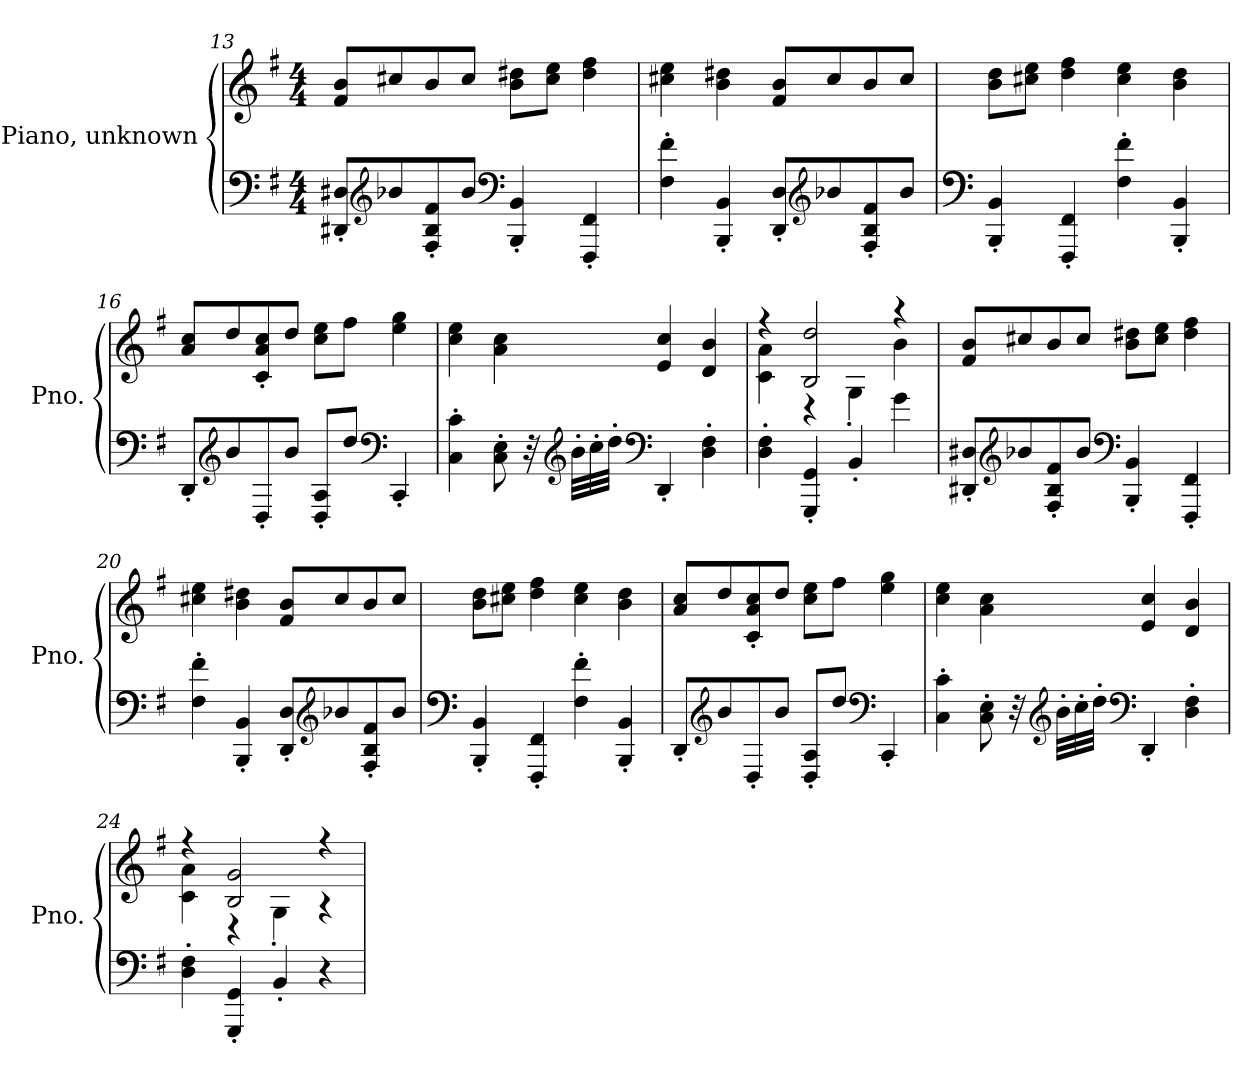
**kern	**kern
*part1	*part1
*staff2	*staff1
*I"Piano, unknown	*
*I'Pno.	*
*clefF4	*clefG2
*k[f#]	*k[f#]
*M4/4	*M4/4
=13	=13
8DD#X/' 8D#X/'L	8f#/ 8b/L
*clefG2	*
8b-X/	8cc#X/
8F#/' 8B/' 8f#/'	8b/
8b-/J	8cc#/J
*clefF4	*
4BBB/' 4BB/'	8b\ 8dd#X\L
.	8cc#\ 8ee\J
4FFF#/' 4FF#/'	4dd#\ 4ff#\
=14	=14
4F#\' 4f#\'	4cc#X\ 4ee\
4BBB/' 4BB/'	4b\ 4dd#X\
8DD/' 8D/'L	8f#/ 8b/L
*clefG2	*
8b-X/	8cc#/
8F#/' 8B/' 8f#/'	8b/
8b-/J	8cc#/J
=15	=15
*clefF4	*
4BBB/' 4BB/'	8b\ 8dd\L
.	8cc#X\ 8ee\J
4FFF#/' 4FF#/'	4dd\ 4ff#\
4F#\' 4f#\'	4cc#\ 4ee\
4BBB/' 4BB/'	4b\ 4dd\
!!LO:LB:g=z
=16	=16
8DD'/L	8a/ 8cc/L
*clefG2	*
8b/	8dd/
8D'/	8c/' 8a/' 8cc/'
8b/J	8dd/J
8D/' 8A/'L	8cc\ 8ee\L
8dd/J	8ff#\J
*clefF4	*
4CC'/	4ee\ 4gg\
=17	=17
4C\' 4c\'	4cc\ 4ee\
8C\' 8E\'	4a\ 4cc\
32r	.
*clefG2	*
32b'\LLL	.
32cc'\	.
32dd'\JJJ	.
*clefF4	*
4DD'/	4e/ 4cc/
4D\' 4F#\'	4d/ 4b/
=18	=18
*	*^
4D\' 4F#\'	4r	4c\ 4a\
4GGG/' 4GG/'	2B/ 2dd/	4r
4BB'/	.	4G'\
4g\	4r	4b\
*	*v	*v
=19	=19
8DD#X/' 8D#X/'L	8f#/ 8b/L
*clefG2	*
8b-X/	8cc#X/
8F#/' 8B/' 8f#/'	8b/
8b-/J	8cc#/J
*clefF4	*
4BBB/' 4BB/'	8b\ 8dd#X\L
.	8cc#\ 8ee\J
4FFF#/' 4FF#/'	4dd#\ 4ff#\
!!LO:LB:g=z
=20	=20
4F#\' 4f#\'	4cc#X\ 4ee\
4BBB/' 4BB/'	4b\ 4dd#X\
8DD/' 8D/'L	8f#/ 8b/L
*clefG2	*
8b-X/	8cc#/
8F#/' 8B/' 8f#/'	8b/
8b-/J	8cc#/J
=21	=21
*clefF4	*
4BBB/' 4BB/'	8b\ 8dd\L
.	8cc#X\ 8ee\J
4FFF#/' 4FF#/'	4dd\ 4ff#\
4F#\' 4f#\'	4cc#\ 4ee\
4BBB/' 4BB/'	4b\ 4dd\
=22	=22
8DD'/L	8a/ 8cc/L
*clefG2	*
8b/	8dd/
8D'/	8c/' 8a/' 8cc/'
8b/J	8dd/J
8D/' 8A/'L	8cc\ 8ee\L
8dd/J	8ff#\J
*clefF4	*
4CC'/	4ee\ 4gg\
=23	=23
4C\' 4c\'	4cc\ 4ee\
8C\' 8E\'	4a\ 4cc\
32r	.
*clefG2	*
32b'\LLL	.
32cc'\	.
32dd'\JJJ	.
*clefF4	*
4DD'/	4e/ 4cc/
4D\' 4F#\'	4d/ 4b/
!!LO:PB:g=z
=24	=24
*	*^
4D\' 4F#\'	4r	4c\ 4a\
4GGG/' 4GG/'	2B/ 2g/	4r
4BB'/	.	4G'\
4r	4r	4r
*	*v	*v
=	=
*-	*-
